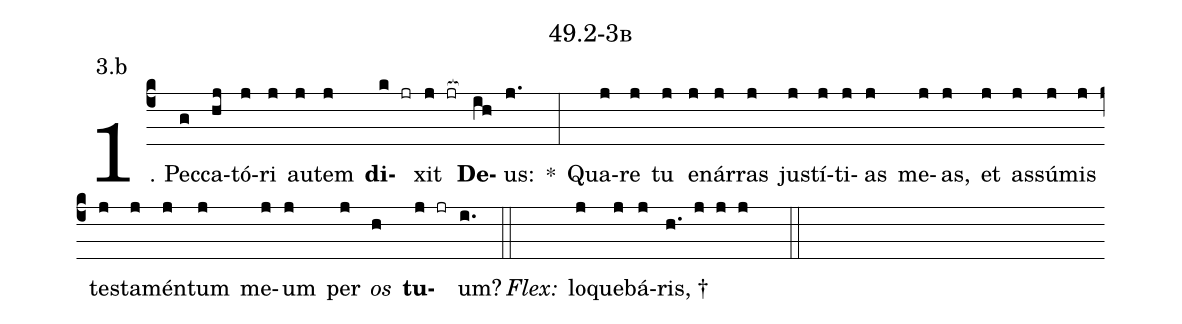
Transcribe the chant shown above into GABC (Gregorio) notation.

name: 49.2-3b;
annotation: 3.b;
%%
(c4)1. Pec(g)ca(hj)tó(j)ri(j) au(j)tem(j) <b>di</b>(k jr)xit(j jr[ocb:1{]) <b>De</b>(ih[ocb:0}])us:(j.) *(:) Qua(j)re(j) tu(j) e(j)nár(j)ras(j) jus(j)tí(j)ti(j)as(j) me(j)as,(j) et(j) as(j)sú(j)mis(j) tes(j)ta(j)mén(j)tum(j) me(j)um(j) per(j) <i>os</i>(h) <b>tu</b>(j jr)um?(i.) (::)
<i>Flex:</i>()  lo(j)que(j)bá(j)ris, †(h. j j j  ::)

%E(j) u(j) o(j) u(h) a(j) e.(i.) (::)
